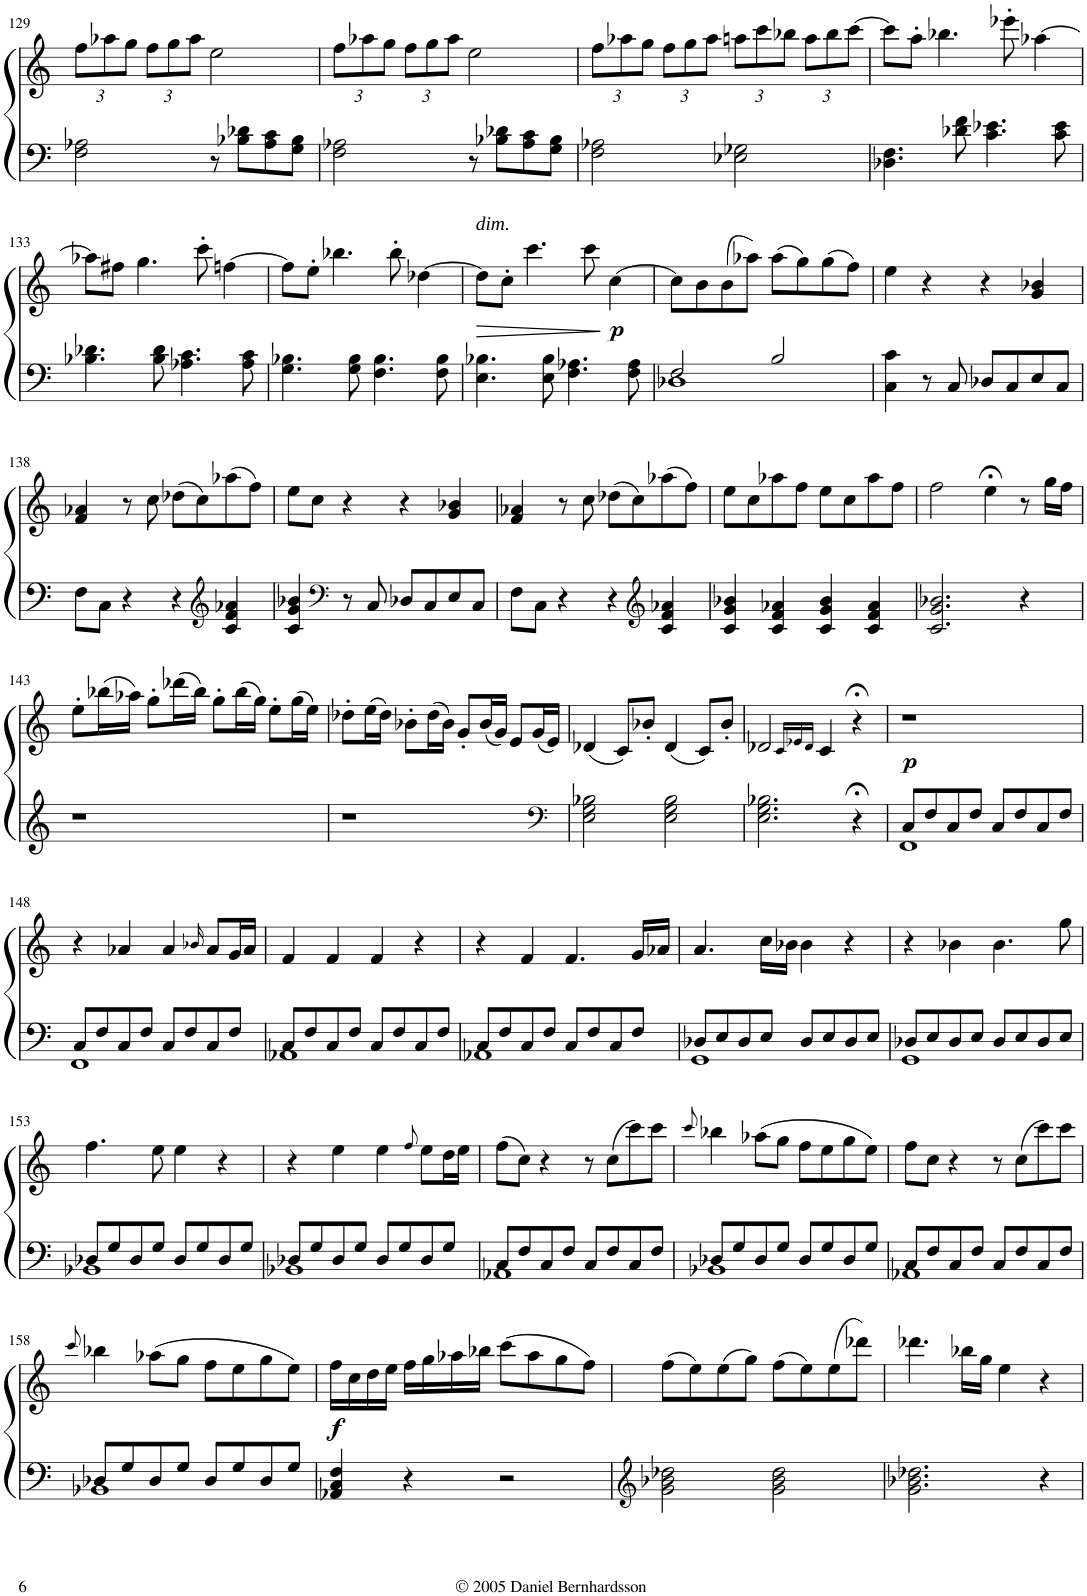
**kern	**kern	**dynam
*part1	*part1	*part1
*staff2	*staff1	*staff1/2
*I"Piano	*	*
*I'Pno.	*	*
!!LO:PB:g=z
*clefF4	*clefG2	*
*k[]	*k[]	*
*M4/4	*M4/4	*
*met(c)	*met(c)	*
*	*Xbrackettup	*
=129	=129	=129
2F\ 2A-X\	12ff\L	.
.	12aa-X\	.
.	12gg\J	.
.	12ff\L	.
.	12gg\	.
.	12aa-\J	.
8r	2ee\	.
8B-X\ 8d-X\L	.	.
8A-\ 8c\	.	.
8G\ 8B-\J	.	.
=130	=130	=130
2F\ 2A-X\	12ff\L	.
.	12aa-X\	.
.	12gg\J	.
.	12ff\L	.
.	12gg\	.
.	12aa-\J	.
8r	2ee\	.
8B-X\ 8d-X\L	.	.
8A-\ 8c\	.	.
8G\ 8B-\J	.	.
=131	=131	=131
2F\ 2A-X\	12ff\L	.
.	12aa-X\	.
.	12gg\J	.
.	12ff\L	.
.	12gg\	.
.	12aa-\J	.
2E-X\ 2G-X\	12aan\L	.
.	12ccc\	.
.	12bb-X\J	.
.	12aa\L	.
.	12bb-\	.
.	[12ccc\J	.
=132	=132	=132
4.D-X\ 4.F\	8ccc\L]	.
.	8aa'\J	.
.	4.bb-X\	.
8d-X\ 8f\	.	.
4.c\ 4.e-X\	.	.
.	8eee-X'\	.
.	[4aa-X\	.
8c\ 8e-\	.	.
!!LO:LB:g=z
=133	=133	=133
4.B-X\ 4.d-X\	8aa-X\L]	.
.	8ff#X\J	.
.	4.gg\	.
8B-\ 8d-\	.	.
4.A-X\ 4.c\	.	.
.	8ccc'\	.
.	[4ffn\	.
8A-\ 8c\	.	.
=134	=134	=134
4.G\ 4.B-X\	8ff\L]	.
.	8ee'\J	.
.	4.bb-X\	.
8G\ 8B-\	.	.
4.F\ 4.B-\	.	.
.	8bb-'\	.
.	[4dd-X\	.
8F\ 8B-\	.	.
=135	=135	=135
!	!LO:TX:a:i:t=dim.	!
!	!	!LO:HP:b
4.E\ 4.B-X\	8dd-\L]	>
.	8cc'\J	.
.	4.ccc\	.
8E\ 8B-\	.	.
4.F\ 4.A-X\	.	.
.	8ccc\	.
!	!	!LO:DY:n=1:b
.	[4cc\	] p
8F\ 8A-\	.	.
=136	=136	=136
*^	*	*
2F/	1D-X	8cc\L]	.
.	.	8b\	.
.	.	(8b\	.
.	.	8aa-X\J)	.
2B/	.	(8aa-\L	.
.	.	8gg\)	.
.	.	(8gg\	.
.	.	8ff\J)	.
*v	*v	*	*
=137	=137	=137
4C\ 4c\	4ee\	.
8r	4r	.
8C/	.	.
8D-X/L	4r	.
8C/	.	.
8E/	4g/ 4b-X/	.
8C/J	.	.
!!LO:LB:g=z
=138	=138	=138
8F\L	4f/ 4a-X/	.
8C\J	.	.
4r	8r	.
.	8cc\	.
4r	(8dd-X\L	.
.	8cc\)	.
*clefG2	*	*
4c/ 4f/ 4a-X/	(8aa-X\	.
.	8ff\J)	.
=139	=139	=139
4c/ 4g/ 4b-X/	8ee\L	.
.	8cc\J	.
*clefF4	*	*
8r	4r	.
8C/	.	.
8D-X/L	4r	.
8C/	.	.
8E/	4g/ 4b-X/	.
8C/J	.	.
=140	=140	=140
8F\L	4f/ 4a-X/	.
8C\J	.	.
4r	8r	.
.	8cc\	.
4r	(8dd-X\L	.
.	8cc\)	.
*clefG2	*	*
4c/ 4f/ 4a-X/	(8aa-X\	.
.	8ff\J)	.
=141	=141	=141
4c/ 4g/ 4b-X/	8ee\L	.
.	8cc\	.
4c/ 4f/ 4a-X/	8aa-X\	.
.	8ff\J	.
4c/ 4g/ 4b-/	8ee\L	.
.	8cc\	.
4c/ 4f/ 4a-/	8aa-\	.
.	8ff\J	.
=142	=142	=142
2.c/ 2.g/ 2.b-X/	2ff\	.
.	4ee;<\	.
4r	8r	.
.	16gg\LL	.
.	16ff\JJ	.
!!LO:LB:g=z
=143	=143	=143
1r	8ee'\L	.
.	(16bb-X\L	.
.	16aa-X\JJ)	.
.	8gg'\L	.
.	(16ddd-X\L	.
.	16bb-\JJ)	.
.	8gg'\L	.
.	(16bb-\L	.
.	16gg\JJ)	.
.	8ee'\L	.
.	(16gg\L	.
.	16ee\JJ)	.
=144	=144	=144
1r	8dd-X'\L	.
.	(16ee\L	.
.	16dd-\JJ)	.
.	8b-X'\L	.
.	(16dd-\L	.
.	16b-\JJ)	.
.	8g'/L	.
.	(16b-/L	.
.	16g/JJ)	.
.	8e/L	.
.	(16g/L	.
*clefF4	*	*
.	16e/JJ)	.
=145	=145	=145
2E\ 2G\ 2B-X\	(4d-X/	.
.	8c/L)	.
.	8b-X'/J	.
2E\ 2G\ 2B-\	(4d-/	.
.	8c/L)	.
.	8b-'/J	.
=146	=146	=146
2.E\ 2.G\ 2.B-X\	2d-X/	.
.	16qc/LL	.
.	16qe-X/	.
.	16qd-/JJ	.
.	4c/	.
4r;<	4r;<	.
=147	=147	=147
*^	*	*
!	!	!	!LO:DY:b
8C/L	1FF	1r	p
8F/	.	.	.
8C/	.	.	.
8F/J	.	.	.
8C/L	.	.	.
8F/	.	.	.
8C/	.	.	.
8F/J	.	.	.
!!LO:LB:g=z
=148	=148	=148	=148
8C/L	1FF	4r	.
8F/	.	.	.
8C/	.	4a-X/	.
8F/J	.	.	.
8C/L	.	4a-/	.
8F/	.	.	.
.	.	16qb-X/	.
8C/	.	8a-/L	.
8F/J	.	16g/L	.
.	.	16a-/JJ	.
=149	=149	=149	=149
8C/L	1AA-X	4f/	.
8F/	.	.	.
8C/	.	4f/	.
8F/J	.	.	.
8C/L	.	4f/	.
8F/	.	.	.
8C/	.	4r	.
8F/J	.	.	.
=150	=150	=150	=150
8C/L	1AA-X	4r	.
8F/	.	.	.
8C/	.	4f/	.
8F/J	.	.	.
8C/L	.	4.f/	.
8F/	.	.	.
8C/	.	.	.
8F/J	.	16g/LL	.
.	.	16a-X/JJ	.
=151	=151	=151	=151
8D-X/L	1GG	4.a/	.
8E/	.	.	.
8D-/	.	.	.
8E/J	.	16cc\LL	.
.	.	16b-X\JJ	.
8D-/L	.	4b-\	.
8E/	.	.	.
8D-/	.	4r	.
8E/J	.	.	.
=152	=152	=152	=152
8D-X/L	1GG	4r	.
8E/	.	.	.
8D-/	.	4b-X\	.
8E/J	.	.	.
8D-/L	.	4.b-\	.
8E/	.	.	.
8D-/	.	.	.
8E/J	.	8gg\	.
!!LO:LB:g=z
=153	=153	=153	=153
8D-X/L	1BB-X	4.ff\	.
8G/	.	.	.
8D-/	.	.	.
8G/J	.	8ee\	.
8D-/L	.	4ee\	.
8G/	.	.	.
8D-/	.	4r	.
8G/J	.	.	.
=154	=154	=154	=154
8D-X/L	1BB-X	4r	.
8G/	.	.	.
8D-/	.	4ee\	.
8G/J	.	.	.
8D-/L	.	4ee\	.
8G/	.	.	.
.	.	8qff/	.
8D-/	.	8ee\L	.
8G/J	.	16dd\L	.
.	.	16ee\JJ	.
=155	=155	=155	=155
8C/L	1AA-X	(8ff\L	.
8F/	.	8cc\J)	.
8C/	.	4r	.
8F/J	.	.	.
8C/L	.	8r	.
8F/	.	(8cc\L	.
8C/	.	8ccc\)	.
8F/J	.	8ccc\J	.
=156	=156	=156	=156
.	.	8qccc/	.
8D-X/L	1BB-X	4bb-X\	.
8G/	.	.	.
8D-/	.	(8aa-X\L	.
8G/J	.	8gg\J	.
8D-/L	.	8ff\L	.
8G/	.	8ee\	.
8D-/	.	8gg\	.
8G/J	.	8ee\J)	.
=157	=157	=157	=157
8C/L	1AA-X	8ff\L	.
8F/	.	8cc\J	.
8C/	.	4r	.
8F/J	.	.	.
8C/L	.	8r	.
8F/	.	(8cc\L	.
8C/	.	8ccc\)	.
8F/J	.	8ccc\J	.
!!LO:LB:g=z
=158	=158	=158	=158
.	.	8qccc/	.
8D-X/L	1BB-X	4bb-X\	.
8G/	.	.	.
8D-/	.	(8aa-X\L	.
8G/J	.	8gg\J	.
8D-/L	.	8ff\L	.
8G/	.	8ee\	.
8D-/	.	8gg\	.
8G/J	.	8ee\J)	.
*v	*v	*	*
=159	=159	=159
!	!	!LO:DY:b
4AA-X/ 4C/ 4F/	16ff\LL	f
.	16cc\	.
.	16dd\	.
.	16ee\JJ	.
4r	16ff\LL	.
.	16gg\	.
.	16aa-X\	.
.	16bb-X\JJ	.
2r	(8ccc\L	.
.	8aa-\	.
.	8gg\	.
.	8ff\J)	.
=160	=160	=160
*clefG2	*	*
2g\ 2b-X\ 2dd-X\	(8ff\L	.
.	8ee\)	.
.	(8ee\	.
.	8gg\J)	.
2g\ 2b-\ 2dd-\	(8ff\L	.
.	8ee\)	.
.	(8ee\	.
.	8ddd-X\J)	.
=161	=161	=161
2.g\ 2.b-X\ 2.dd-X\	4.ddd-X\	.
.	16bb-X\LL	.
.	16gg\JJ	.
.	4ee\	.
4r	4r	.
=	=	=
*-	*-	*-
